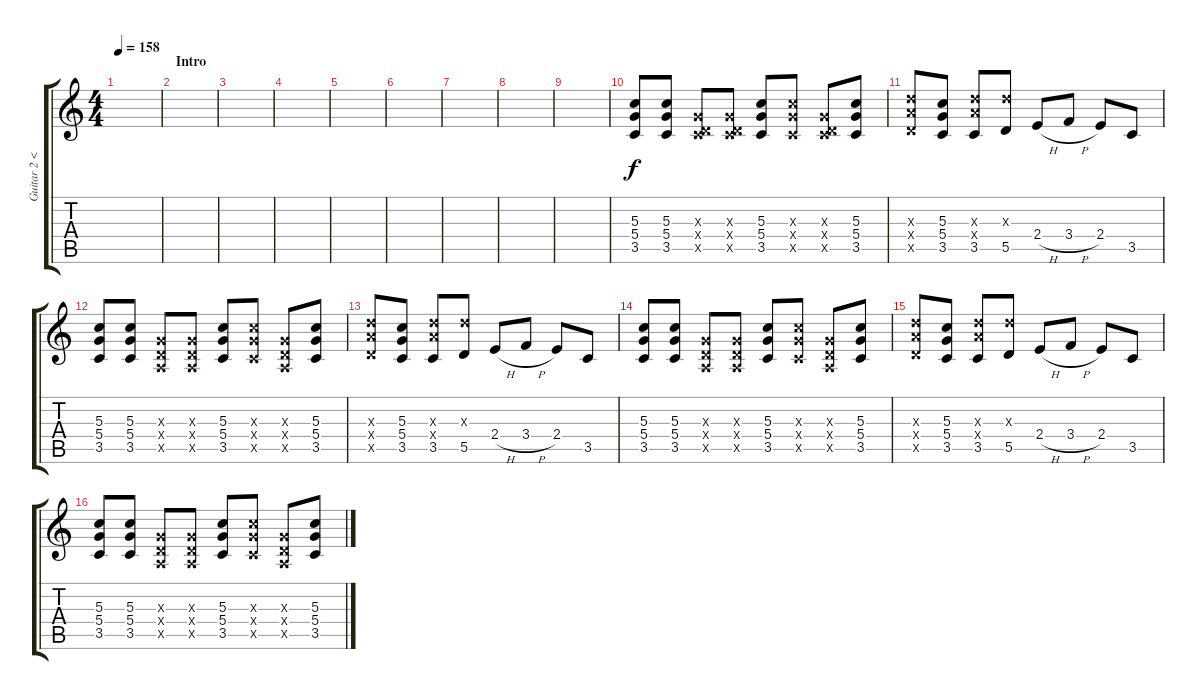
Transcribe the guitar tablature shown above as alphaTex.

\track ("Guitar 2 <distorted>" "Guitar 2 <") {instrument overdrivenguitar}
\staff {score tabs}
\tuning (E4 B3 G3 D3 A2 E2) {hide}
\ts (4 4)
\tempo 158
\clef g2
\ks c
|
\section ("" "Intro")
|
|
|
|
|
|
|
|
(5.3 5.4 3.5).8 (5.3 5.4 3.5).8 (0.3{x} 0.4{x} 3.5{x}).8 (0.3{x} 0.4{x} 3.5{x}).8 (5.3 5.4 3.5).8 (5.3{x} 5.4{x} 3.5{x}).8 (0.3{x} 0.4{x} 3.5{x}).8 (5.3 5.4 3.5).8 |
(7.3{x} 7.4{x} 5.5{x}).8 (5.3 5.4 3.5).8 (7.3{x} 7.4{x} 3.5).8 (7.3{x} 5.5).8 2.4{h}.8 3.4{h}.8 2.4.8 3.5.8 |
(5.3 5.4 3.5).8 (5.3 5.4 3.5).8 (0.3{x} 0.4{x} 0.5{x}).8 (0.3{x} 0.4{x} 0.5{x}).8 (5.3 5.4 3.5).8 (5.3{x} 5.4{x} 3.5{x}).8 (0.3{x} 0.4{x} 0.5{x}).8 (5.3 5.4 3.5).8 |
(7.3{x} 7.4{x} 5.5{x}).8 (5.3 5.4 3.5).8 (7.3{x} 7.4{x} 3.5).8 (7.3{x} 5.5).8 2.4{h}.8 3.4{h}.8 2.4.8 3.5.8 |
(5.3 5.4 3.5).8 (5.3 5.4 3.5).8 (0.3{x} 0.4{x} 0.5{x}).8 (0.3{x} 0.4{x} 0.5{x}).8 (5.3 5.4 3.5).8 (5.3{x} 5.4{x} 3.5{x}).8 (0.3{x} 0.4{x} 0.5{x}).8 (5.3 5.4 3.5).8 |
(7.3{x} 7.4{x} 5.5{x}).8 (5.3 5.4 3.5).8 (7.3{x} 7.4{x} 3.5).8 (7.3{x} 5.5).8 2.4{h}.8 3.4{h}.8 2.4.8 3.5.8 |
(5.3 5.4 3.5).8 (5.3 5.4 3.5).8 (0.3{x} 0.4{x} 0.5{x}).8 (0.3{x} 0.4{x} 0.5{x}).8 (5.3 5.4 3.5).8 (5.3{x} 5.4{x} 3.5{x}).8 (0.3{x} 0.4{x} 0.5{x}).8 (5.3 5.4 3.5).8
